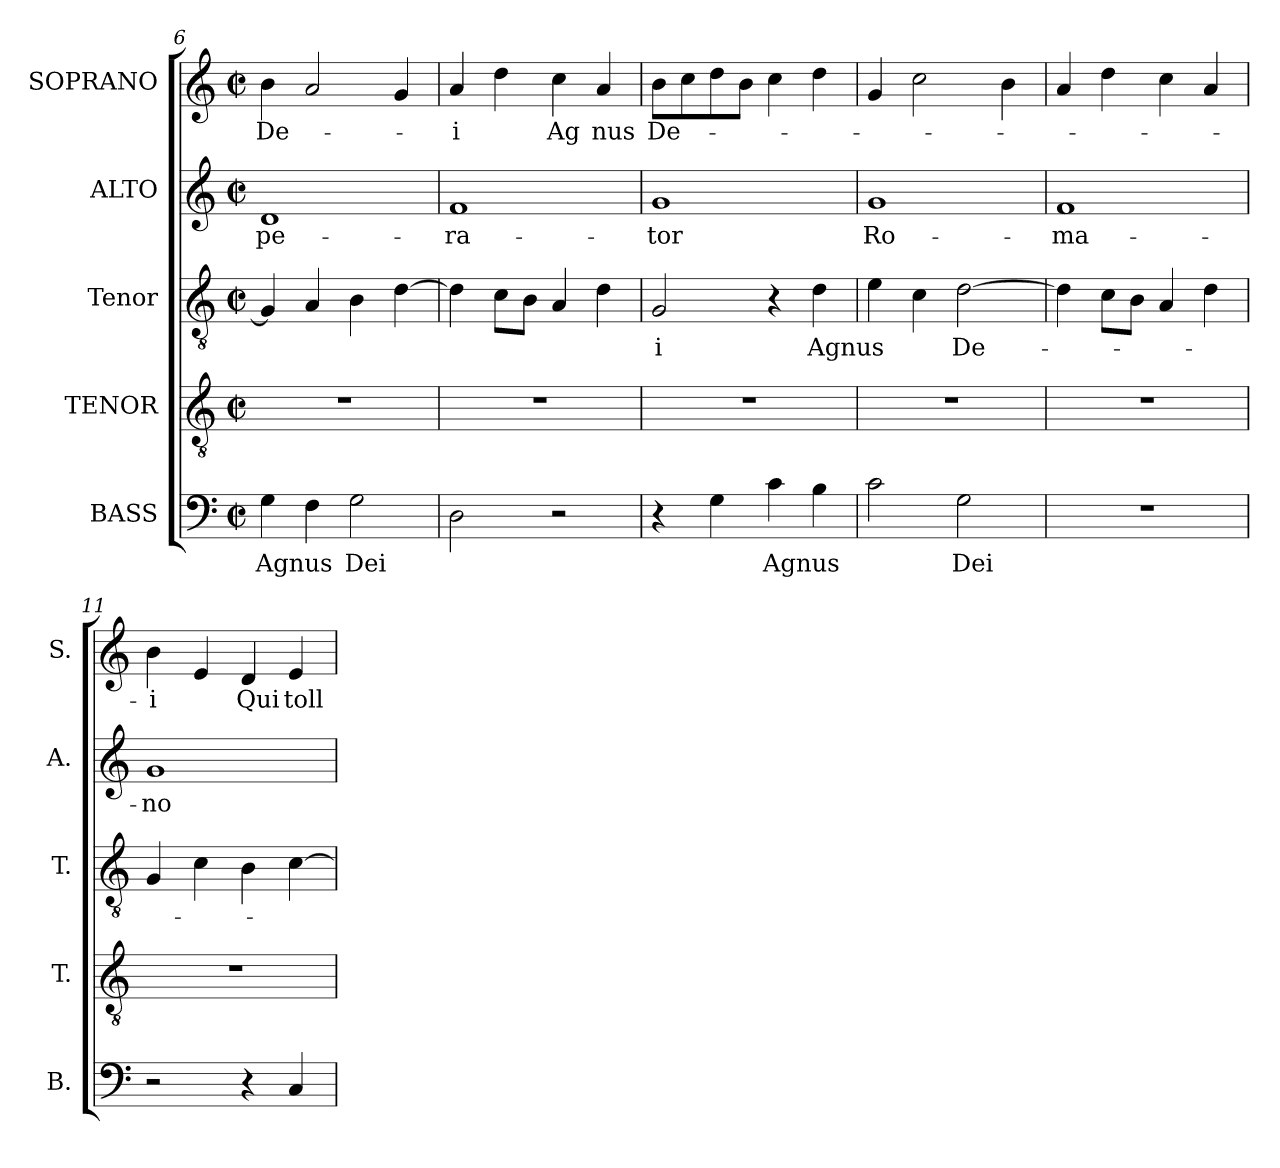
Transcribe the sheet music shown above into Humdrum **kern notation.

**kern	**text	**kern	**kern	**text	**kern	**text	**kern	**text
*part5	*part5	*part4	*part3	*part3	*part2	*part2	*part1	*part1
*staff5	*staff5	*staff4	*staff3	*staff3	*staff2	*staff2	*staff1	*staff1
*I"BASS	*	*I"TENOR	*I"Tenor	*	*I"ALTO	*	*I"SOPRANO	*
*I'B.	*	*I'T.	*I'T.	*	*I'A.	*	*I'S.	*
!!LO:LB:g=z
*clefF4	*	*clefGv2	*clefGv2	*	*clefG2	*	*clefG2	*
*	*	*ITrd7c12	*ITrd7c12	*	*	*	*	*
*k[]	*	*k[]	*k[]	*	*k[]	*	*k[]	*
*C:	*	*C:	*C:	*	*C:	*	*C:	*
*M2/2	*	*M2/2	*M2/2	*	*M2/2	*	*M2/2	*
*met(c|)	*	*met(c|)	*met(c|)	*	*met(c|)	*	*met(c|)	*
=6	=6	=6	=6	=6	=6	=6	=6	=6
!	!LO:LY:b:color=#000000	!	!	!	!	!	!	!
!	!	!	!	!	!	!LO:LY:b:color=#000000	!	!
!	!	!	!	!	!	!	!	!LO:LY:b:color=#000000
4Gi\	Agnus	1r	4GGi/]	.	1di	-pe-	4bi\	De-
4Fi\	.	.	4AAi/	.	.	.	2ai/	.
!	!LO:LY:b:color=#000000	!	!	!	!	!	!	!
2Gi\	Dei	.	4BBi\	.	.	.	.	.
.	.	.	[4Di\	.	.	.	4gi/	.
=7	=7	=7	=7	=7	=7	=7	=7	=7
!	!	!	!	!	!	!LO:LY:b:color=#000000	!	!
!	!	!	!	!	!	!	!	!LO:LY:b:color=#000000
2Di\	.	1r	4Di\]	.	1fi	-ra-	4ai/	-i
.	.	.	8Ci\L	.	.	.	4ddi\	.
.	.	.	8BBi\J	.	.	.	.	.
!	!	!	!	!	!	!	!	!LO:LY:b:color=#000000
2r	.	.	4AAi/	.	.	.	4cci\	Ag
!	!	!	!	!	!	!	!	!LO:LY:b:color=#000000
.	.	.	4Di\	.	.	.	4ai/	nus
=8	=8	=8	=8	=8	=8	=8	=8	=8
!	!	!	!	!LO:LY:b:color=#000000	!	!	!	!
!	!	!	!	!	!	!LO:LY:b:color=#000000	!	!
!	!	!	!	!	!	!	!	!LO:LY:b:color=#000000
4r	.	1r	2GGi/	-i	1gi	-tor	8bi\L	De-
.	.	.	.	.	.	.	8cci\	.
4Gi\	.	.	.	.	.	.	8ddi\	.
.	.	.	.	.	.	.	8bi\J	.
!	!LO:LY:b:color=#000000	!	!	!	!	!	!	!
4ci\	Agnus	.	4r	.	.	.	4cci\	.
!	!	!	!	!LO:LY:b:color=#000000	!	!	!	!
4Bi\	.	.	4Di\	Agnus	.	.	4ddi\	.
=9	=9	=9	=9	=9	=9	=9	=9	=9
!	!	!	!	!	!	!LO:LY:b:color=#000000	!	!
2ci\	.	1r	4Ei\	.	1gi	Ro-	4gi/	.
.	.	.	4Ci\	.	.	.	2cci\	.
!	!LO:LY:b:color=#000000	!	!	!	!	!	!	!
!	!	!	!	!LO:LY:b:color=#000000	!	!	!	!
2Gi\	Dei	.	[2Di\	De-	.	.	.	.
.	.	.	.	.	.	.	4bi\	.
=10	=10	=10	=10	=10	=10	=10	=10	=10
!	!	!	!	!	!	!LO:LY:b:color=#000000	!	!
1r	.	1r	4Di\]	.	1fi	-ma-	4ai/	.
.	.	.	8Ci\L	.	.	.	4ddi\	.
.	.	.	8BBi\J	.	.	.	.	.
.	.	.	4AAi/	.	.	.	4cci\	.
.	.	.	4Di\	.	.	.	4ai/	.
!!LO:PB:g=z
=11	=11	=11	=11	=11	=11	=11	=11	=11
!	!	!	!	!	!	!LO:LY:b:color=#000000	!	!
!	!	!	!	!	!	!	!	!LO:LY:b:color=#000000
2r	.	1r	4GGi/	.	1gi	-no-	4bi\	-i
.	.	.	4Ci\	.	.	.	4ei/	.
!	!	!	!	!	!	!	!	!LO:LY:b:color=#000000
4r	.	.	4BBi\	.	.	.	4di/	Qui
!	!	!	!	!	!	!	!	!LO:LY:b:color=#000000
4Ci/	.	.	[4Ci\	.	.	.	4ei/	toll-
=	=	=	=	=	=	=	=	=
*-	*-	*-	*-	*-	*-	*-	*-	*-
